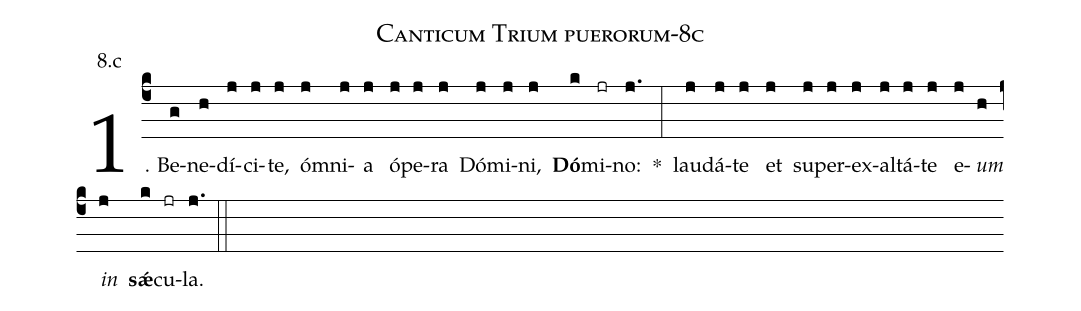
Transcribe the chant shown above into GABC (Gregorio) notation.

name: Canticum Trium puerorum-8c;
annotation: 8.c;
%%
(c4)1. Be(g)ne(h)dí(j)ci(j)te,(j) óm(j)ni(j)a(j) ó(j)pe(j)ra(j) Dó(j)mi(j)ni,(j) <b>Dó</b>(k)mi(jr)no:(j.) *(:) lau(j)dá(j)te(j) et(j) su(j)per(j)ex(j)al(j)tá(j)te(j) e(j)<i>um</i>(h) <i>in</i>(j) <b>sǽ</b>(k)cu(jr)la.(j.) (::)
